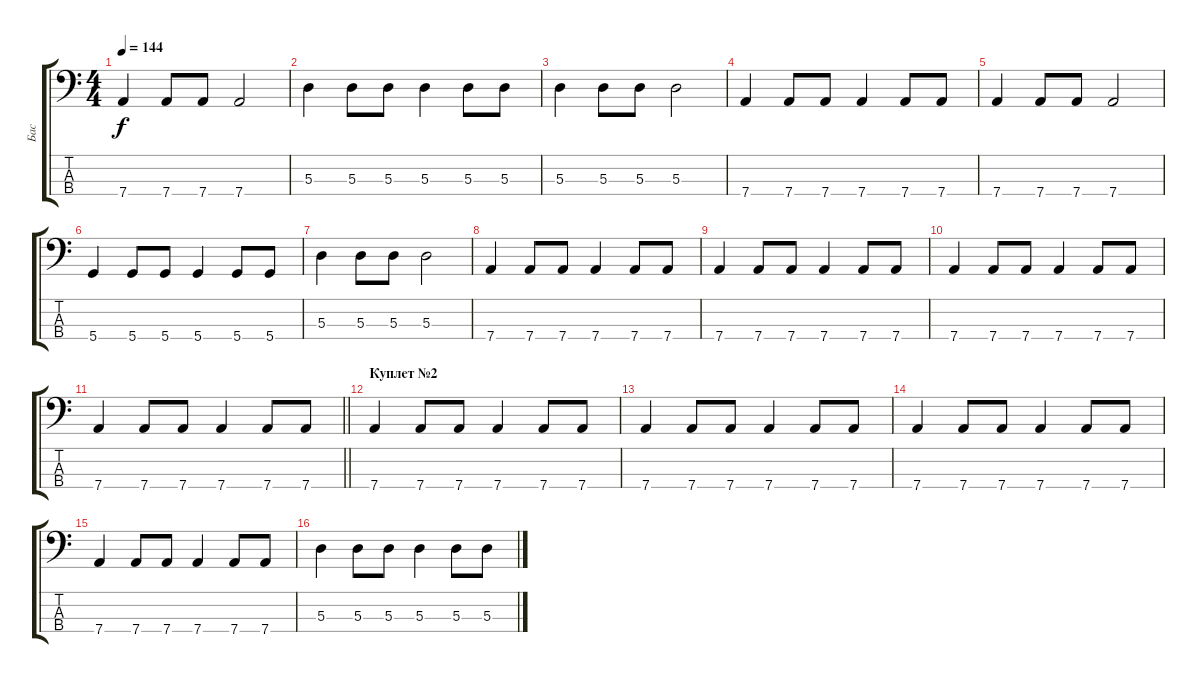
\track ("Бас" "Бас") {instrument electricbassfinger}
\staff {score tabs}
\tuning (G2 D2 A1 D1) {hide}
\ts (4 4)
\tempo 144
\clef f4
\ks c
7.4.4{dy f} 7.4.8 7.4.8 7.4.2 |
5.3.4 5.3.8 5.3.8 5.3.4 5.3.8 5.3.8 |
5.3.4 5.3.8 5.3.8 5.3.2 |
7.4.4 7.4.8 7.4.8 7.4.4 7.4.8 7.4.8 |
7.4.4 7.4.8 7.4.8 7.4.2 |
5.4.4 5.4.8 5.4.8 5.4.4 5.4.8 5.4.8 |
5.3.4 5.3.8 5.3.8 5.3.2 |
7.4.4 7.4.8 7.4.8 7.4.4 7.4.8 7.4.8 |
7.4.4 7.4.8 7.4.8 7.4.4 7.4.8 7.4.8 |
7.4.4 7.4.8 7.4.8 7.4.4 7.4.8 7.4.8 |
\barLineRight lightlight
7.4.4 7.4.8 7.4.8 7.4.4 7.4.8 7.4.8 |
\section ("" "Куплет №2")
7.4.4 7.4.8 7.4.8 7.4.4 7.4.8 7.4.8 |
7.4.4 7.4.8 7.4.8 7.4.4 7.4.8 7.4.8 |
7.4.4 7.4.8 7.4.8 7.4.4 7.4.8 7.4.8 |
7.4.4 7.4.8 7.4.8 7.4.4 7.4.8 7.4.8 |
5.3.4 5.3.8 5.3.8 5.3.4 5.3.8 5.3.8
